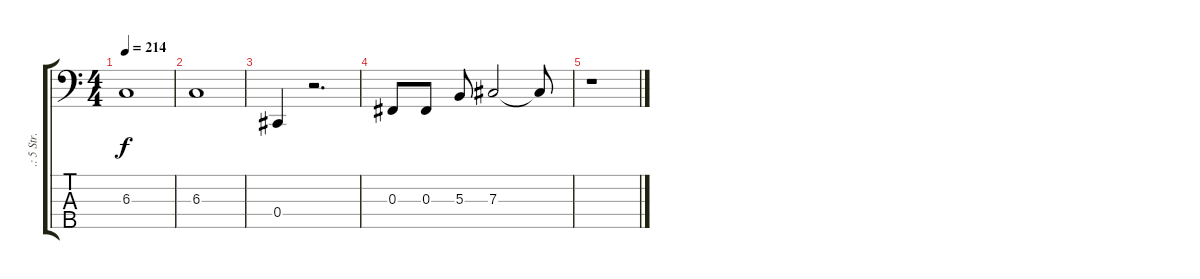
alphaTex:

\track (".: 5 Str. - Bass Guitar :." ".: 5 Str. ") {instrument electricbassfinger}
\staff {score tabs}
\tuning (E2 B1 Gb1 Db1 Ab0) {hide}
\ts (4 4)
\tempo 214
\clef f4
\ks c
6.3.1{dy f} |
6.3.1 |
0.4.4 r.2{d} |
0.3.8 0.3.8 5.3.8 7.3.2 7.3{t}.8 |
r.1
